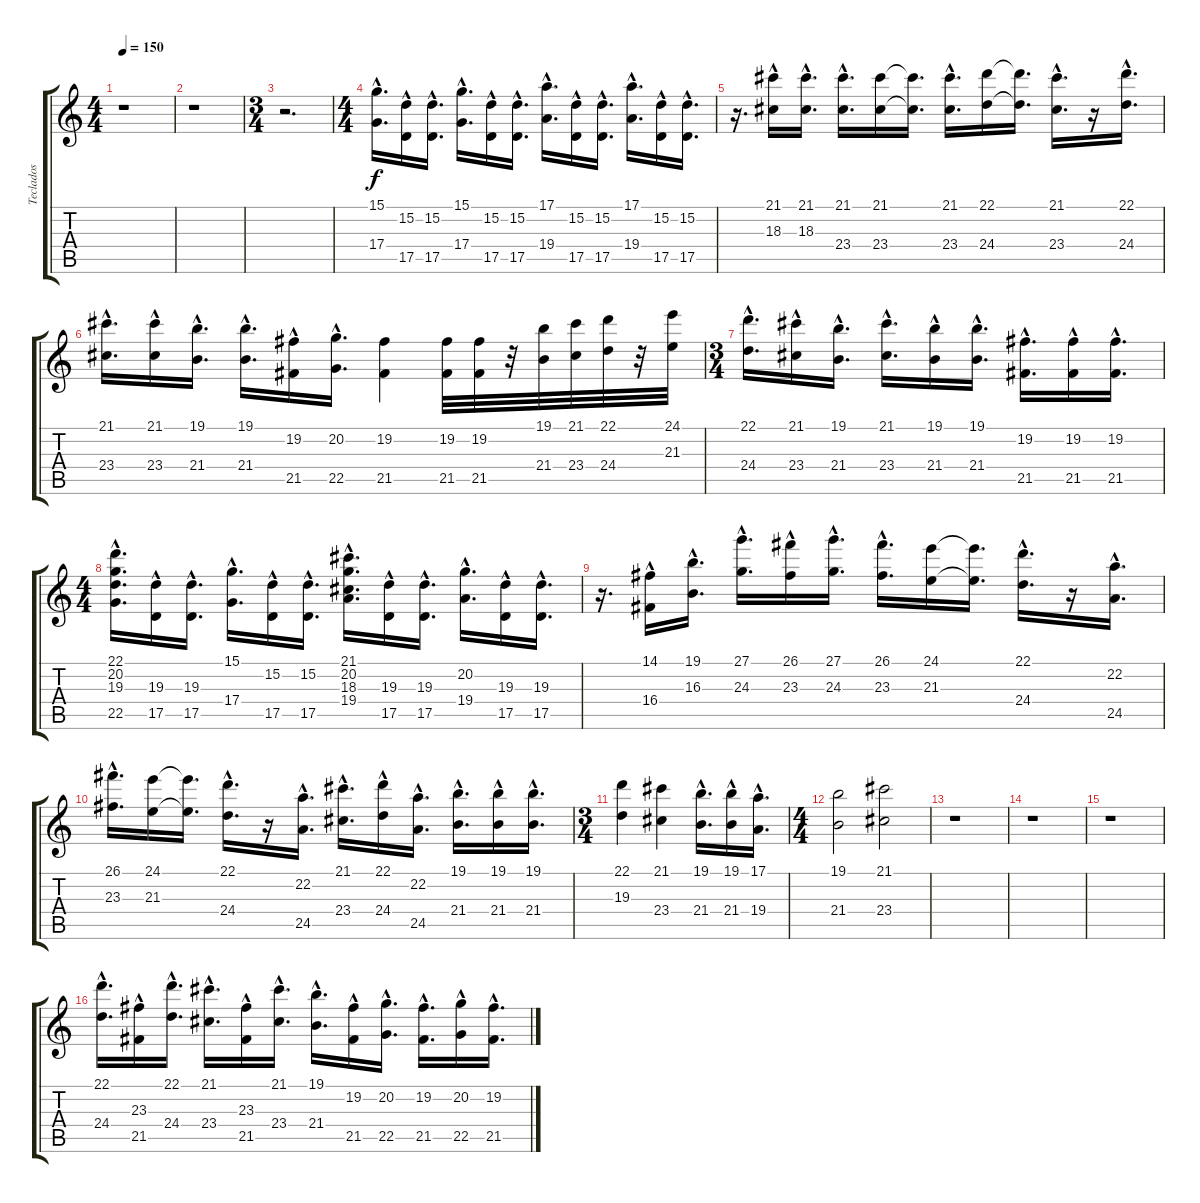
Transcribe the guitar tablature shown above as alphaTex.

\track ("Teclados" "Teclados") {instrument brasssection}
\staff {score tabs}
\tuning (E4 B3 G3 D3 A2 E2) {hide}
\ts (4 4)
\tempo 150
\clef g2
\ks c
r.1{dy f} |
r.1 |
\ts (3 4)
r.2{d} |
\ts (4 4)
(15.1{hac} 17.4{hac}).16{d} (15.2{hac} 17.5{hac}).16 (15.2{hac} 17.5{hac}).16{d} (15.1{hac} 17.4{hac}).16{d} (15.2{hac} 17.5{hac}).16 (15.2{hac} 17.5{hac}).16{d} (17.1{hac} 19.4{hac}).16{d} (15.2{hac} 17.5{hac}).16 (15.2{hac} 17.5{hac}).16{d} (17.1{hac} 19.4{hac}).16{d} (15.2{hac} 17.5{hac}).16 (15.2{hac} 17.5{hac}).16{d} |
r.16{d} (21.1{hac} 18.3{hac}).16 (21.1{hac} 18.3{hac}).16{d} (21.1{hac} 23.4{hac}).16{d} (21.1 23.4).16 (21.1{t} 23.4{t}).16{d} (21.1{hac} 23.4{hac}).16{d} (22.1 24.4).16 (22.1{t} 24.4{t}).16{d} (21.1{hac} 23.4{hac}).16{d} r.16 (22.1{hac} 24.4{hac}).16{d} |
(21.1{hac} 23.4{hac}).16{d} (21.1{hac} 23.4{hac}).16 (19.1{hac} 21.4{hac}).16{d} (19.1{hac} 21.4{hac}).16{d} (19.2{hac} 21.5{hac}).16 (20.2{hac} 22.5{hac}).16{d} (19.2 21.5).4 (19.2 21.5).32 (19.2 21.5).32 r.32 (19.1 21.4).32 (21.1 23.4).32 (22.1 24.4).32 r.32 (24.1 21.3).32 |
\ts (3 4)
(22.1{hac} 24.4{hac}).16{d} (21.1{hac} 23.4{hac}).16 (19.1{hac} 21.4{hac}).16{d} (21.1{hac} 23.4{hac}).16{d} (19.1{hac} 21.4{hac}).16 (19.1{hac} 21.4{hac}).16{d} (19.2{hac} 21.5{hac}).16{d} (19.2{hac} 21.5{hac}).16 (19.2{hac} 21.5{hac}).16{d} |
\ts (4 4)
(22.1 20.2{hac} 19.3{hac} 22.5{hac}).16{d} (19.3{hac} 17.5{hac}).16 (19.3{hac} 17.5{hac}).16{d} (15.1{hac} 17.4{hac}).16{d} (15.2{hac} 17.5{hac}).16 (15.2{hac} 17.5{hac}).16{d} (21.1 20.2{hac} 18.3 19.4{hac}).16{d} (19.3{hac} 17.5{hac}).16 (19.3{hac} 17.5{hac}).16{d} (20.2{hac} 19.4{hac}).16{d} (19.3{hac} 17.5{hac}).16 (19.3{hac} 17.5{hac}).16{d} |
r.16{d} (14.1{hac} 16.4{hac}).16 (19.1{hac} 16.3{hac}).16{d} (27.1{hac} 24.3{hac}).16{d} (26.1{hac} 23.3{hac}).16 (27.1{hac} 24.3{hac}).16{d} (26.1{hac} 23.3{hac}).16{d} (24.1 21.3).16 (24.1{t} 21.3{t}).16{d} (22.1{hac} 24.4{hac}).16{d} r.16 (22.2{hac} 24.5{hac}).16{d} |
(26.1{hac} 23.3{hac}).16{d} (24.1 21.3).16 (24.1{t} 21.3{t}).16{d} (22.1{hac} 24.4{hac}).16{d} r.16 (22.2{hac} 24.5{hac}).16{d} (21.1{hac} 23.4{hac}).16{d} (22.1{hac} 24.4{hac}).16 (22.2{hac} 24.5{hac}).16{d} (19.1{hac} 21.4{hac}).16{d} (19.1{hac} 21.4{hac}).16 (19.1{hac} 21.4{hac}).16{d} |
\ts (3 4)
(22.1 19.3).4 (21.1 23.4).4 (19.1{hac} 21.4{hac}).16{d} (19.1{hac} 21.4{hac}).16 (17.1{hac} 19.4{hac}).16{d} |
\ts (4 4)
(19.1 21.4).2 (21.1 23.4).2 |
r.1 |
r.1 |
r.1 |
(22.1{hac} 24.4{hac}).16{d} (23.3{hac} 21.5{hac}).16 (22.1{hac} 24.4{hac}).16{d} (21.1{hac} 23.4{hac}).16{d} (23.3{hac} 21.5{hac}).16 (21.1{hac} 23.4{hac}).16{d} (19.1{hac} 21.4{hac}).16{d} (19.2{hac} 21.5{hac}).16 (20.2{hac} 22.5{hac}).16{d} (19.2{hac} 21.5{hac}).16{d} (20.2{hac} 22.5{hac}).16 (19.2{hac} 21.5{hac}).16{d}
